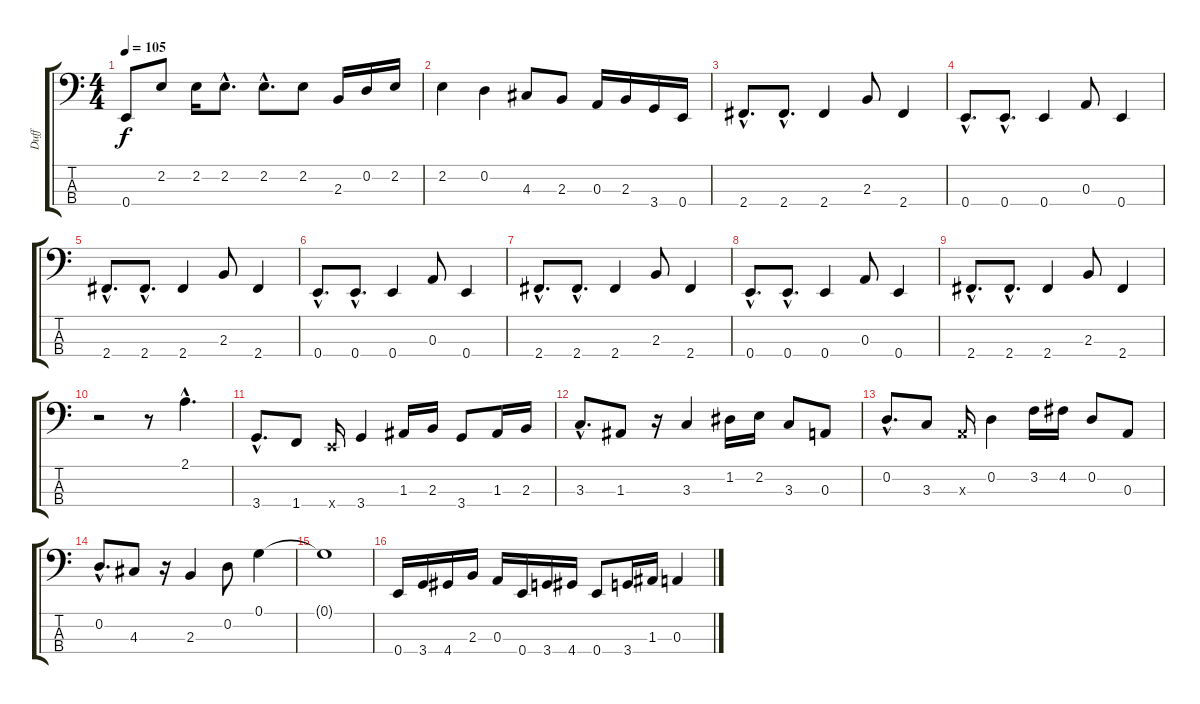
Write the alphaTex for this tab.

\track ("Duff" "Duff") {instrument electricbassfinger}
\staff {score tabs}
\tuning (G2 D2 A1 E1) {hide}
\ts (4 4)
\tempo 105
\clef f4
\ks c
0.4.8{dy f} 2.2.8 2.2.16 2.2{hac}.8{d} 2.2{hac}.8{d} 2.2.8 2.3.16 0.2.16 2.2.16 |
2.2.4 0.2.4 4.3.8 2.3.8 0.3.16 2.3.16 3.4.16 0.4.16 |
2.4{hac}.8{d} 2.4{hac}.8{d} 2.4.4 2.3.8 2.4.4 |
0.4{hac}.8{d} 0.4{hac}.8{d} 0.4.4 0.3.8 0.4.4 |
2.4{hac}.8{d} 2.4{hac}.8{d} 2.4.4 2.3.8 2.4.4 |
0.4{hac}.8{d} 0.4{hac}.8{d} 0.4.4 0.3.8 0.4.4 |
2.4{hac}.8{d} 2.4{hac}.8{d} 2.4.4 2.3.8 2.4.4 |
0.4{hac}.8{d} 0.4{hac}.8{d} 0.4.4 0.3.8 0.4.4 |
2.4{hac}.8{d} 2.4{hac}.8{d} 2.4.4 2.3.8 2.4.4 |
r.2 r.8 2.1{hac}.4{d} |
3.4{hac}.8{d} 1.4.8 0.4{x}.16 3.4.4 1.3.16 2.3.16 3.4.8 1.3.16 2.3.16 |
3.3{hac}.8{d} 1.3.8 r.16 3.3.4 1.2.16 2.2.16 3.3.8 0.3.8 |
0.2{hac}.8{d} 3.3.8 0.3{x}.16 0.2.4 3.2.16 4.2.16 0.2.8 0.3.8 |
0.2{hac}.8{d} 4.3.8 r.16 2.3.4 0.2.8 0.1.4 |
0.1{t}.1 |
0.4.16 3.4.16 4.4.16 2.3.16 0.3.16 0.4.16 3.4.16 4.4.16 0.4.8 3.4.16 1.3.16 0.3.4
